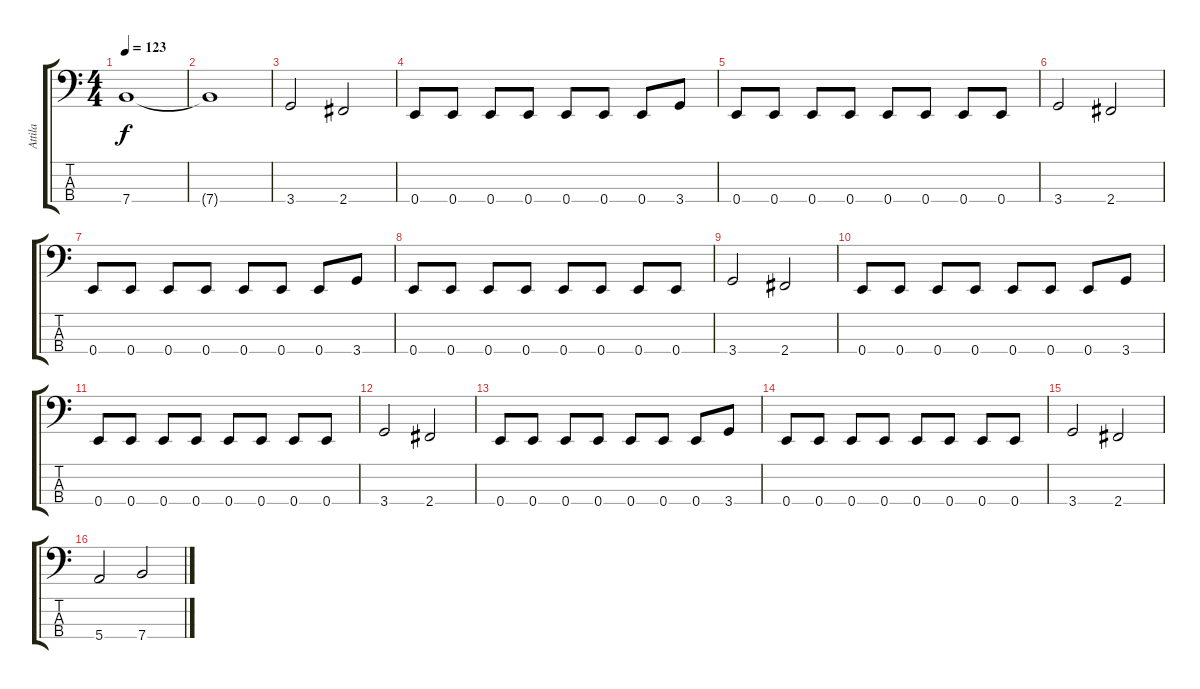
\track ("Attila" "Attila") {instrument electricbassfinger}
\staff {score tabs}
\tuning (G2 D2 A1 E1) {hide}
\ts (4 4)
\tempo 123
\clef f4
\ks c
7.4{t}.1{dy f} |
7.4{t}.1 |
3.4.2 2.4.2 |
0.4.8 0.4.8 0.4.8 0.4.8 0.4.8 0.4.8 0.4.8 3.4.8 |
0.4.8 0.4.8 0.4.8 0.4.8 0.4.8 0.4.8 0.4.8 0.4.8 |
3.4.2 2.4.2 |
0.4.8 0.4.8 0.4.8 0.4.8 0.4.8 0.4.8 0.4.8 3.4.8 |
0.4.8 0.4.8 0.4.8 0.4.8 0.4.8 0.4.8 0.4.8 0.4.8 |
3.4.2 2.4.2 |
0.4.8 0.4.8 0.4.8 0.4.8 0.4.8 0.4.8 0.4.8 3.4.8 |
0.4.8 0.4.8 0.4.8 0.4.8 0.4.8 0.4.8 0.4.8 0.4.8 |
3.4.2 2.4.2 |
0.4.8 0.4.8 0.4.8 0.4.8 0.4.8 0.4.8 0.4.8 3.4.8 |
0.4.8 0.4.8 0.4.8 0.4.8 0.4.8 0.4.8 0.4.8 0.4.8 |
3.4.2 2.4.2 |
5.4.2 7.4.2
